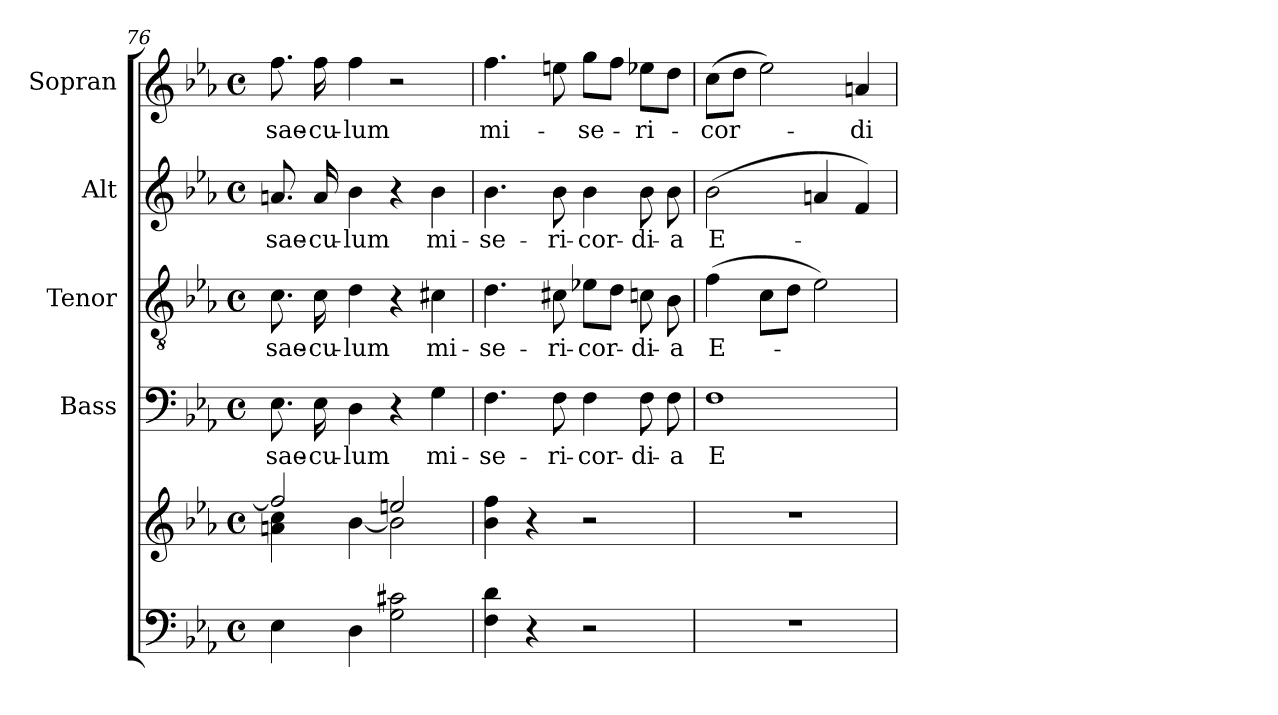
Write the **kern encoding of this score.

**kern	**kern	**kern	**text	**kern	**text	**kern	**text	**kern	**text
*part5	*part5	*part4	*part4	*part3	*part3	*part2	*part2	*part1	*part1
*staff6	*staff5	*staff4	*staff4	*staff3	*staff3	*staff2	*staff2	*staff1	*staff1
*	*	*I"Bass	*	*I"Tenor	*	*I"Alt	*	*I"Sopran	*
*	*	*I'B.	*	*I'T.	*	*I'A.	*	*I'S.	*
*clefF4	*clefG2	*clefF4	*	*clefGv2	*	*clefG2	*	*clefG2	*
*k[b-e-a-]	*k[b-e-a-]	*k[b-e-a-]	*	*k[b-e-a-]	*	*k[b-e-a-]	*	*k[b-e-a-]	*
*E-:	*E-:	*E-:	*	*E-:	*	*E-:	*	*E-:	*
*M4/4	*M4/4	*M4/4	*	*M4/4	*	*M4/4	*	*M4/4	*
*met(c)	*met(c)	*met(c)	*	*met(c)	*	*met(c)	*	*met(c)	*
=76	=76	=76	=76	=76	=76	=76	=76	=76	=76
*	*^	*	*	*	*	*	*	*	*
!	!	!	!	!LO:LY:b	!	!LO:LY:b	!	!LO:LY:b	!	!LO:LY:b
4E-\	2ff/]	4an\ 4cc\	8.E-\	sae-	8.c\	sae-	8.an/	sae-	8.ff\	sae-
!	!	!	!	!LO:LY:b	!	!LO:LY:b	!	!LO:LY:b	!	!LO:LY:b
.	.	.	16E-\	-cu-	16c\	-cu-	16a/	-cu-	16ff\	-cu-
!	!	!	!	!LO:LY:b	!	!LO:LY:b	!	!LO:LY:b	!	!LO:LY:b
4D\	.	[<4b-\	4D\	-lum	4d\	-lum	4b-\	-lum	4ff\	-lum
2G\ 2c#X\	2een/	2b-\]	4r	.	4r	.	4r	.	2r	.
!	!	!	!	!LO:LY:b	!	!LO:LY:b	!	!LO:LY:b	!	!
.	.	.	4G\	mi-	4c#X\	mi-	4b-\	mi-	.	.
*	*v	*v	*	*	*	*	*	*	*	*
=77	=77	=77	=77	=77	=77	=77	=77	=77	=77
!	!	!	!LO:LY:b	!	!LO:LY:b	!	!LO:LY:b	!	!LO:LY:b
4F\ 4d\	4b-\ 4ff\	4.F\	-se-	4.d\	-se-	4.b-\	-se-	4.ff\	mi-
4r	4r	.	.	.	.	.	.	.	.
!	!	!	!LO:LY:b	!	!LO:LY:b	!	!LO:LY:b	!	!
.	.	8F\	-ri-	8c#X\	-ri-	8b-\	-ri-	8een\	.
!	!	!	!LO:LY:b	!	!LO:LY:b	!	!LO:LY:b	!	!LO:LY:b
2r	2r	4F\	-cor-	8e-X\L	-cor-	4b-\	-cor-	8gg\L	-se-
.	.	.	.	8d\J	.	.	.	8ff\J	.
!	!	!	!LO:LY:b	!	!LO:LY:b	!	!LO:LY:b	!	!LO:LY:b
.	.	8F\	-di-	8cn\	-di-	8b-\	-di-	8ee-X\L	-ri-
!	!	!	!LO:LY:b	!	!LO:LY:b	!	!LO:LY:b	!	!
.	.	8F\	-a	8B-\	-a	8b-\	-a	8dd\J	.
=78	=78	=78	=78	=78	=78	=78	=78	=78	=78
!	!	!	!LO:LY:b	!	!LO:LY:b	!	!LO:LY:b	!	!LO:LY:b
1r	1r	1F	E-	(>4f\	E-	(>2b-\	E-	(>8cc\L	-cor-
.	.	.	.	.	.	.	.	8dd\J	.
.	.	.	.	8c\L	.	.	.	2ee-\)	.
.	.	.	.	8d\J	.	.	.	.	.
.	.	.	.	2e-\)	.	4an/	.	.	.
!	!	!	!	!	!	!	!	!	!LO:LY:b
.	.	.	.	.	.	4f/)	.	4an/	-di-
=	=	=	=	=	=	=	=	=	=
*-	*-	*-	*-	*-	*-	*-	*-	*-	*-
